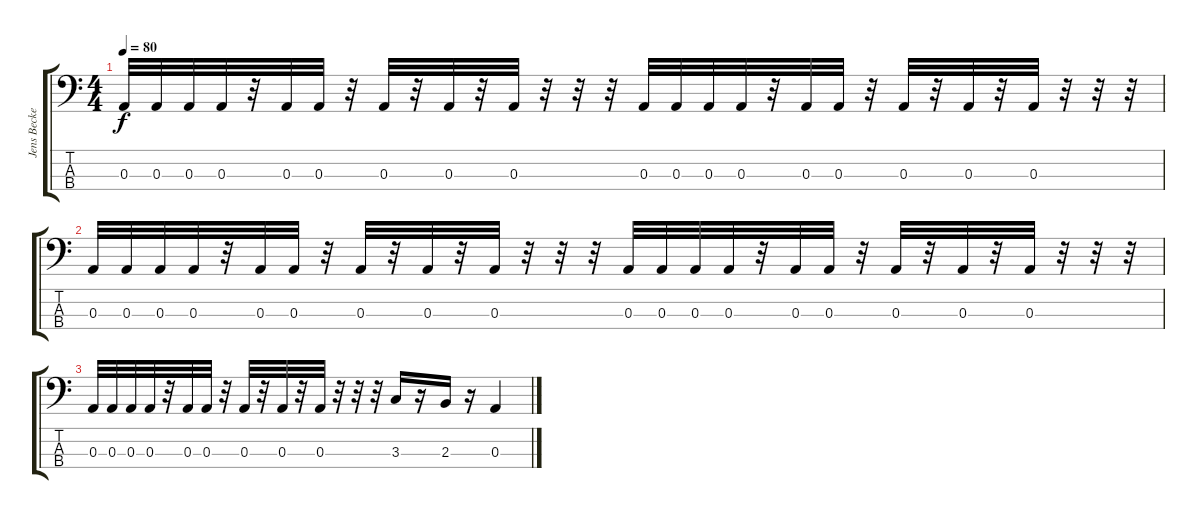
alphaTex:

\track ("Jens Becker" "Jens Becke") {instrument electricbasspick}
\staff {score tabs}
\tuning (G2 D2 A1 E1) {hide}
\ts (4 4)
\tempo 80
\clef f4
\ks c
0.3.32{dy f} 0.3.32 0.3.32 0.3.32 r.32 0.3.32 0.3.32 r.32 0.3.32 r.32 0.3.32 r.32 0.3.32 r.32 r.32 r.32 0.3.32 0.3.32 0.3.32 0.3.32 r.32 0.3.32 0.3.32 r.32 0.3.32 r.32 0.3.32 r.32 0.3.32 r.32 r.32 r.32 |
0.3.32 0.3.32 0.3.32 0.3.32 r.32 0.3.32 0.3.32 r.32 0.3.32 r.32 0.3.32 r.32 0.3.32 r.32 r.32 r.32 0.3.32 0.3.32 0.3.32 0.3.32 r.32 0.3.32 0.3.32 r.32 0.3.32 r.32 0.3.32 r.32 0.3.32 r.32 r.32 r.32 |
0.3.32 0.3.32 0.3.32 0.3.32 r.32 0.3.32 0.3.32 r.32 0.3.32 r.32 0.3.32 r.32 0.3.32 r.32 r.32 r.32 3.3.16 r.16 2.3.16 r.16 0.3.4
